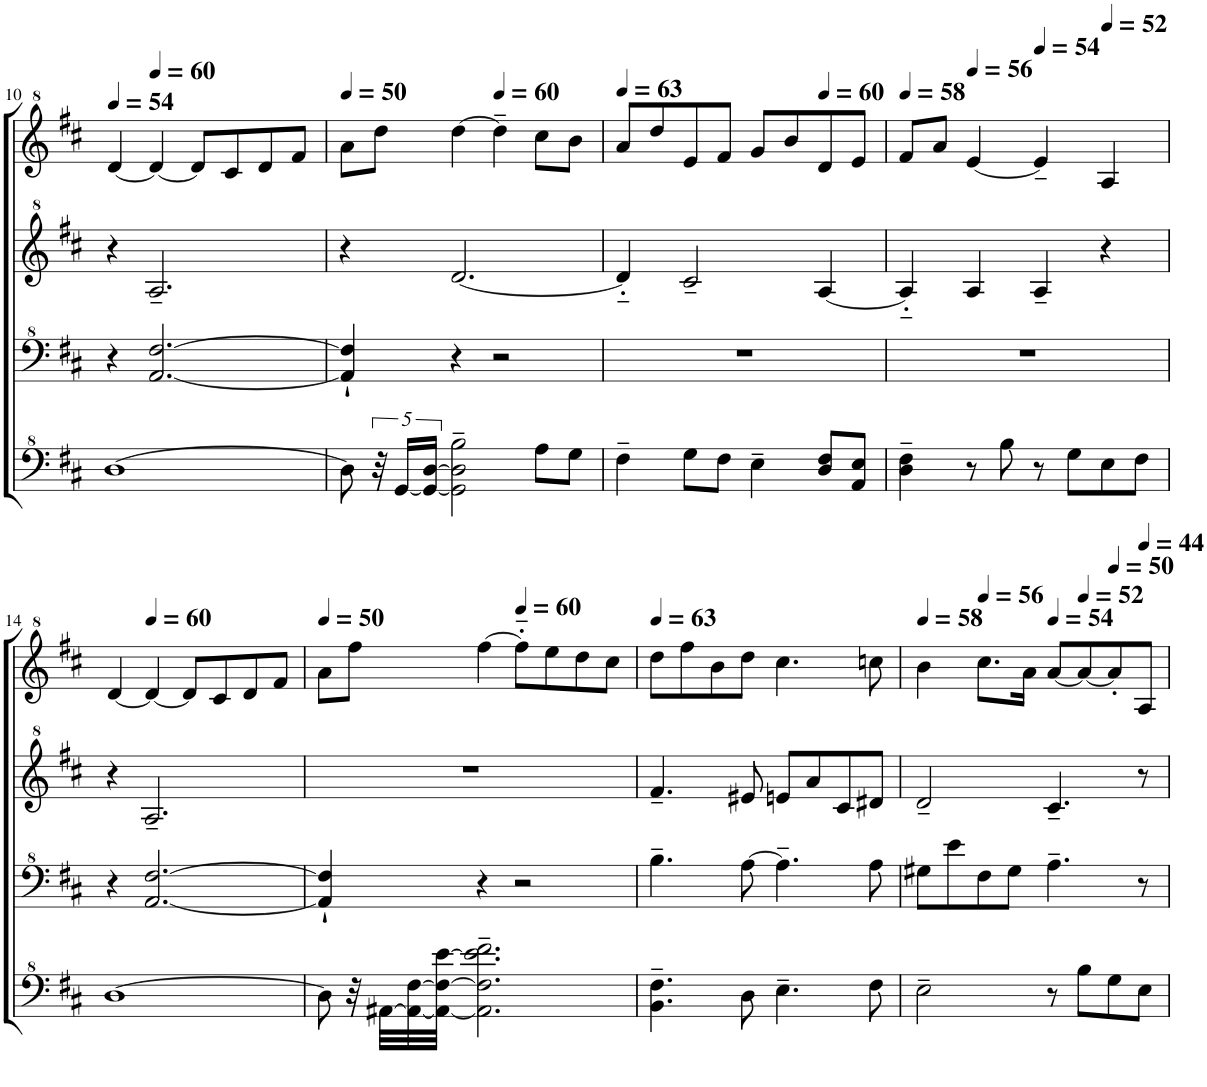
**kern	**kern	**kern	**kern
*part1	*part1	*part1	*part1
*staff4	*staff3	*staff2	*staff1
*I"Model III	*	*	*
!!LO:PB:g=z
*clefF^4	*clefF^4	*clefG^2	*clefG^2
*k[f#c#]	*k[f#c#]	*k[f#c#]	*k[f#c#]
*M4/4	*M4/4	*M4/4	*M4/4
*MM54	*MM54	*MM54	*MM54
=10	=10	=10	=10
[1d	4r	4r	[4dd/
*	*	*	*MM60
.	[2.A/ [2.f#/	2.a~/	4dd/_
.	.	.	8dd/L]
.	.	.	8cc#/
.	.	.	8dd/
.	.	.	8ff#/J
=11	=11	=11	=11
*	*	*	*MM50
8d\]	4A/]` 4f#/]`	4r	8aa\L
40r	.	.	8ddd\J
[20G/LL	.	.	.
20G/_ [20d/JJ	.	.	.
2G\]~ 2d\]~ 2b\~	4r	[2.dd/	[4ddd\
*	*	*	*MM60
.	2r	.	4ddd~\]
8a\L	.	.	8ccc#\L
8g\J	.	.	8bb\J
=12	=12	=12	=12
*	*	*	*MM63
4f#~\	1r	4dd'~/]	8aa/L
.	.	.	8ddd/
8g\L	.	2cc#~/	8ee/
8f#\J	.	.	8ff#/J
4e~\	.	.	8gg/L
.	.	.	8bb/
*	*	*	*MM60
8d/ 8f#/L	.	[4a/	8dd/
8A/ 8e/J	.	.	8ee/J
=13	=13	=13	=13
*	*	*	*MM58
4d\~ 4f#\~	1r	4a'~/]	8ff#/L
.	.	.	8aa/J
*	*	*	*MM56
8r	.	4a/	[4ee/
8b\	.	.	.
*	*	*	*MM54
8r	.	4a~/	4ee~/]
8g\L	.	.	.
*	*	*	*MM52
8e\	.	4r	4a/
8f#\J	.	.	.
!!LO:LB:g=z
=14	=14	=14	=14
[1d	4r	4r	[4dd/
*	*	*	*MM60
.	[2.A/ [2.f#/	2.a~/	4dd/_
.	.	.	8dd/L]
.	.	.	8cc#/
.	.	.	8dd/
.	.	.	8ff#/J
=15	=15	=15	=15
*	*	*	*MM50
8d\]	4A/]` 4f#/]`	1r	8aa\L
32r	.	.	8fff#\J
[32A#X\LLL	.	.	.
32A#\_ [32f#\	.	.	.
32A#\_ 32f#\_ [32ee\JJJ	.	.	.
2.A#\]~ 2.f#\]~ 2.ee\]~ 2.ff#\~	4r	.	[4fff#\
*	*	*	*MM60
.	2r	.	8fff#'~\L]
.	.	.	8eee\
.	.	.	8ddd\
.	.	.	8ccc#\J
=16	=16	=16	=16
*	*	*	*MM63
4.B\~ 4.f#\~	4.b~\	4.ff#~/	8ddd\L
.	.	.	8fff#\
.	.	.	8bb\
8d\	[8a\	8ee#X/	8ddd\J
4.e~\	4.a~\]	8een/L	4.ccc#\
.	.	8aa/	.
.	.	8cc#/	.
8f#\	8a\	8dd#X/J	8cccn\
=17	=17	=17	=17
*	*	*	*MM58
2e~\	8g#X\L	2dd~/	4bb\
.	8ee\	.	.
*	*	*	*MM56
.	8f#\	.	8.ccc#\L
.	8g#\J	.	.
.	.	.	16aa\Jk
*	*	*	*MM54
8r	4.a~\	4.cc#~/	[8aa/L
*	*	*	*MM52
8b\L	.	.	8aa/_
*	*	*	*MM50
8g\	.	.	8aa'/]
*	*	*	*MM44
8e\J	8r	8r	8a/J
=	=	=	=
*-	*-	*-	*-
